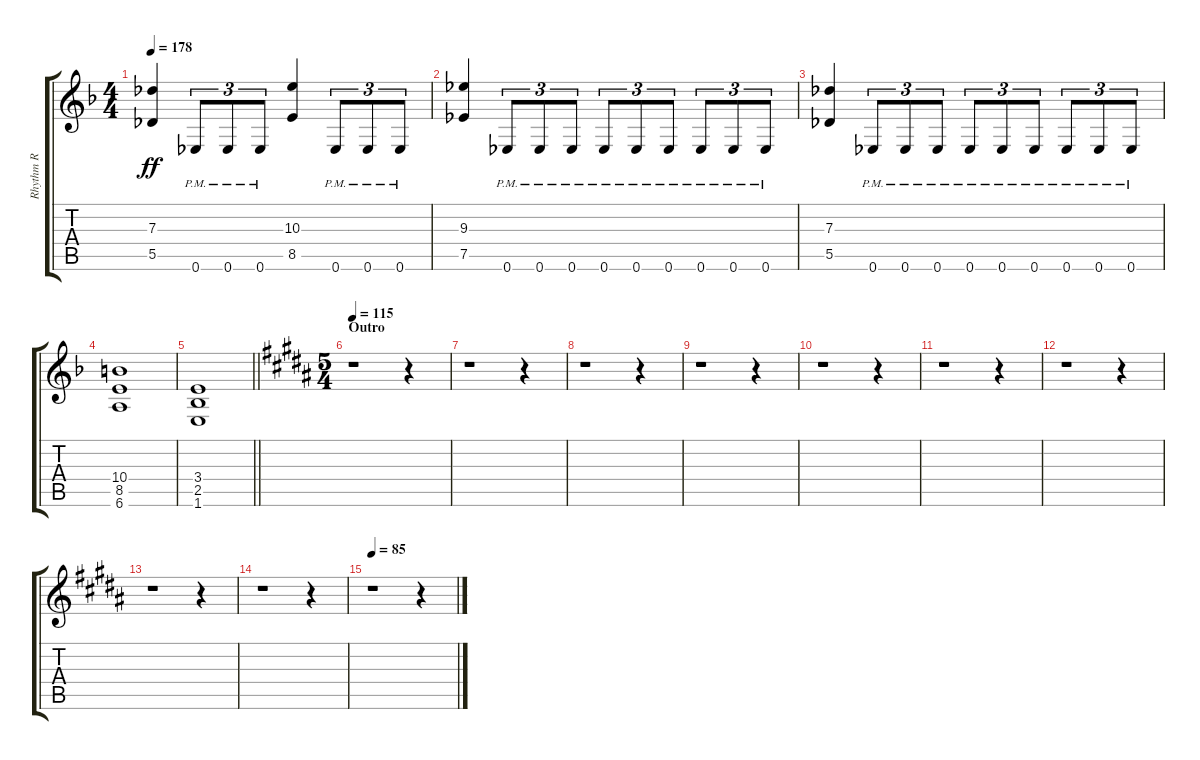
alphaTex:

\track ("Rhythm R" "Rhythm R") {instrument distortionguitar}
\staff {score tabs}
\tuning (Eb4 Bb3 Gb3 Db3 Ab2 Eb2) {hide}
\ts (4 4)
\tempo 178
\clef g2
\ks f
(7.3 5.5).4{dy ff} 0.6{pm}.8{tu (3 2)} 0.6{pm}.8{tu (3 2)} 0.6{pm}.8{tu (3 2)} (10.3 8.5).4 0.6{pm}.8{tu (3 2)} 0.6{pm}.8{tu (3 2)} 0.6{pm}.8{tu (3 2)} |
(9.3 7.5).4 0.6{pm}.8{tu (3 2)} 0.6{pm}.8{tu (3 2)} 0.6{pm}.8{tu (3 2)} 0.6{pm}.8{tu (3 2)} 0.6{pm}.8{tu (3 2)} 0.6{pm}.8{tu (3 2)} 0.6{pm}.8{tu (3 2)} 0.6{pm}.8{tu (3 2)} 0.6{pm}.8{tu (3 2)} |
(7.3 5.5).4 0.6{pm}.8{tu (3 2)} 0.6{pm}.8{tu (3 2)} 0.6{pm}.8{tu (3 2)} 0.6{pm}.8{tu (3 2)} 0.6{pm}.8{tu (3 2)} 0.6{pm}.8{tu (3 2)} 0.6{pm}.8{tu (3 2)} 0.6{pm}.8{tu (3 2)} 0.6{pm}.8{tu (3 2)} |
(10.4 8.5 6.6).1 |
\barLineRight lightlight
(3.4 2.5 1.6).1 |
\ts (5 4)
\section ("" "Outro")
\tempo 115
\ks b
r.1 r.4 |
r.1 r.4 |
r.1 r.4 |
r.1 r.4 |
r.1 r.4 |
r.1 r.4 |
r.1 r.4 |
r.1 r.4 |
r.1 r.4 |
\tempo 85
r.1 r.4
